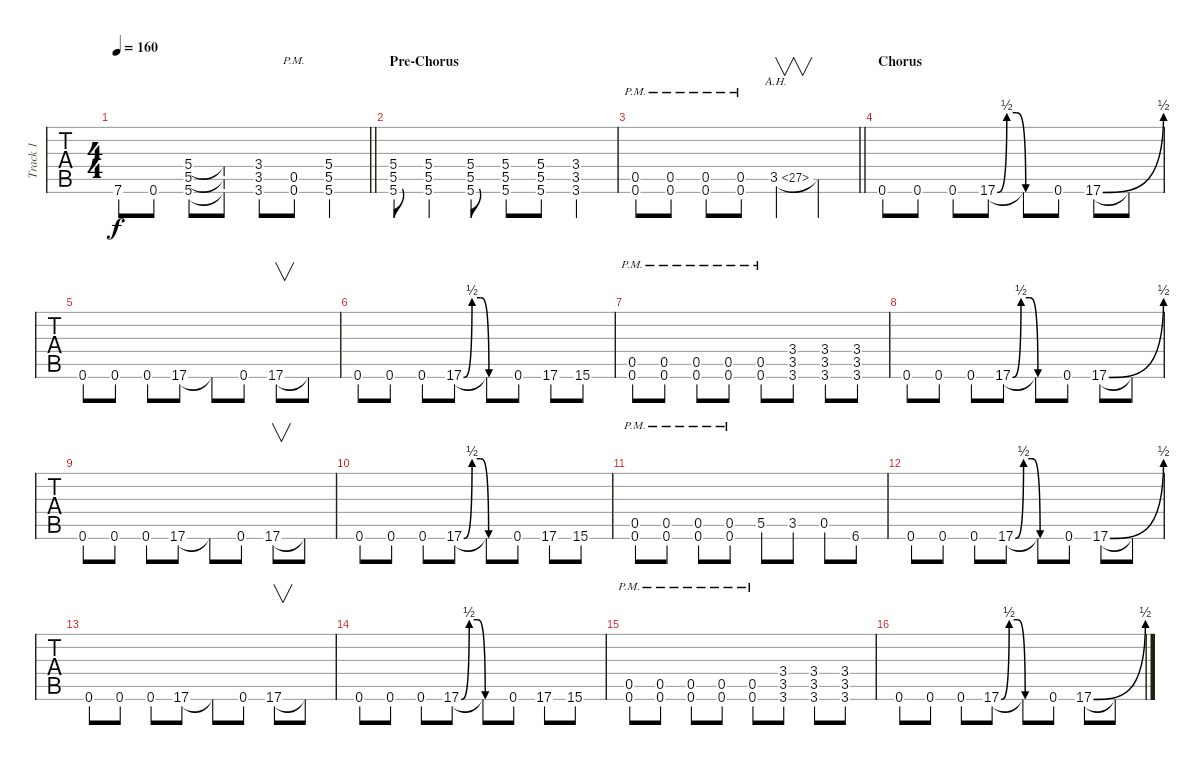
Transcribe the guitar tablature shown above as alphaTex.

\track ("Track 1" "Track 1") {instrument distortionguitar}
\staff {tabs}
\tuning (E4 B3 G3 D3 A2 D2) {hide}
\ts (4 4)
\tempo 160
\clef g2
\barLineRight lightlight
\ks c
7.6.8{dy f} 0.6.8 (5.4 5.5 5.6).8 (5.4{t} 5.5{t} 5.6{t}).8 (3.4 3.5 3.6).8 (0.5{pm} 0.6{pm}).8 (5.4 5.5 5.6).4 |
\section ("" "Pre-Chorus")
(5.4 5.5 5.6).8 (5.4 5.5 5.6).4 (5.4 5.5 5.6).8 (5.4 5.5 5.6).8 (5.4 5.5 5.6).8 (3.4 3.5 3.6).4 |
\barLineRight lightlight
(0.5{pm} 0.6{pm}).8 (0.5{pm} 0.6{pm}).8 (0.5{pm} 0.6{pm}).8 (0.5{pm} 0.6{pm}).8 3.5{ah 24}.4{v} 3.5{t}.4 |
\section ("" "Chorus")
0.6.8 0.6.8 0.6.8 17.6{be (custom 0 0 10 2 20 2 30 0 60 0)}.8 17.6{t}.8 0.6.8 17.6{be (bend 0 0 60 2)}.8 17.6{t}.8 |
0.6.8 0.6.8 0.6.8 17.6.8 17.6{t}.8 0.6.8 17.6.8{v} 17.6{t}.8 |
0.6.8 0.6.8 0.6.8 17.6{be (custom 0 0 10 2 20 2 30 0 60 0)}.8 17.6{t}.8 0.6.8 17.6.8 15.6.8 |
(0.5{pm} 0.6{pm}).8 (0.5{pm} 0.6{pm}).8 (0.5{pm} 0.6{pm}).8 (0.5{pm} 0.6{pm}).8 (0.5{pm} 0.6{pm}).8 (3.4 3.5 3.6).8 (3.4 3.5 3.6).8 (3.4 3.5 3.6).8 |
0.6.8 0.6.8 0.6.8 17.6{be (custom 0 0 10 2 20 2 30 0 60 0)}.8 17.6{t}.8 0.6.8 17.6{be (bend 0 0 60 2)}.8 17.6{t}.8 |
0.6.8 0.6.8 0.6.8 17.6.8 17.6{t}.8 0.6.8 17.6.8{v} 17.6{t}.8 |
0.6.8 0.6.8 0.6.8 17.6{be (custom 0 0 10 2 20 2 30 0 60 0)}.8 17.6{t}.8 0.6.8 17.6.8 15.6.8 |
(0.5{pm} 0.6{pm}).8 (0.5{pm} 0.6{pm}).8 (0.5{pm} 0.6{pm}).8 (0.5{pm} 0.6{pm}).8 5.5.8 3.5.8 0.5.8 6.6.8 |
0.6.8 0.6.8 0.6.8 17.6{be (custom 0 0 10 2 20 2 30 0 60 0)}.8 17.6{t}.8 0.6.8 17.6{be (bend 0 0 60 2)}.8 17.6{t}.8 |
0.6.8 0.6.8 0.6.8 17.6.8 17.6{t}.8 0.6.8 17.6.8{v} 17.6{t}.8 |
0.6.8 0.6.8 0.6.8 17.6{be (custom 0 0 10 2 20 2 30 0 60 0)}.8 17.6{t}.8 0.6.8 17.6.8 15.6.8 |
(0.5{pm} 0.6{pm}).8 (0.5{pm} 0.6{pm}).8 (0.5{pm} 0.6{pm}).8 (0.5{pm} 0.6{pm}).8 (0.5{pm} 0.6{pm}).8 (3.4 3.5 3.6).8 (3.4 3.5 3.6).8 (3.4 3.5 3.6).8 |
0.6.8 0.6.8 0.6.8 17.6{be (custom 0 0 10 2 20 2 30 0 60 0)}.8 17.6{t}.8 0.6.8 17.6{be (bend 0 0 60 2)}.8 17.6{t}.8
